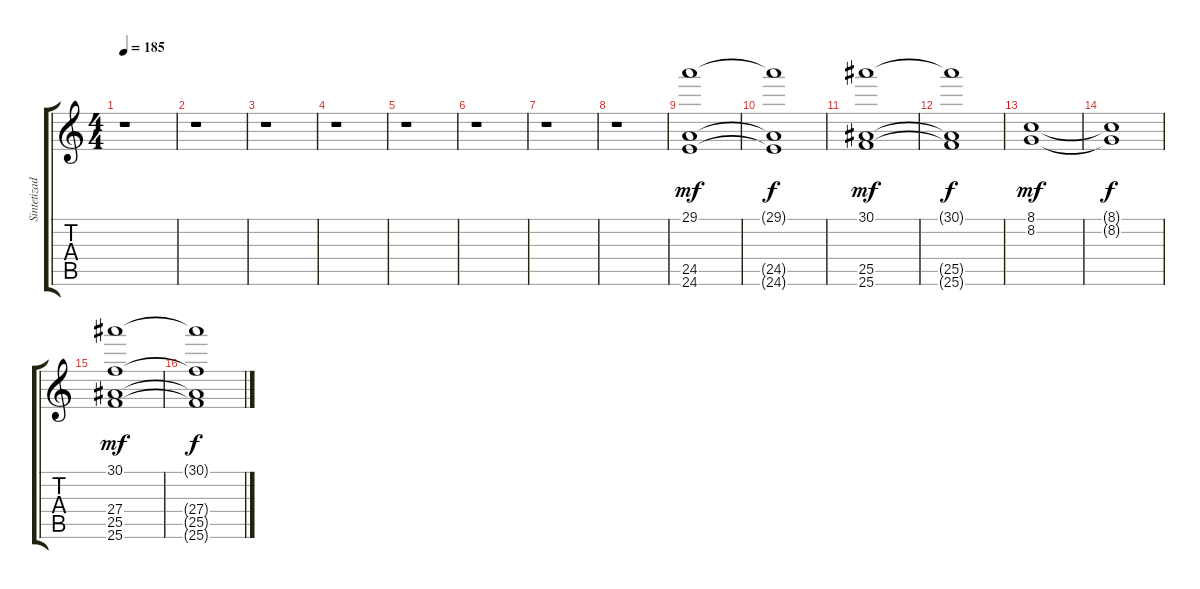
\track ("Sintetizador 3" "Sintetizad") {instrument synthstrings1}
\staff {score tabs}
\tuning (E4 B3 G3 D3 A2 E2) {hide}
\ts (4 4)
\tempo 185
\clef g2
\ks c
r.1{dy mf} |
r.1 |
r.1 |
r.1 |
r.1 |
r.1 |
r.1 |
r.1 |
(29.1 24.5 24.6).1 |
(29.1{t} 24.5{t} 24.6{t}).1{dy f} |
(30.1 25.5 25.6).1{dy mf} |
(30.1{t} 25.5{t} 25.6{t}).1{dy f} |
(8.1 8.2).1{dy mf} |
(8.1{t} 8.2{t}).1{dy f} |
(30.1 27.4 25.5 25.6).1{dy mf} |
(30.1{t} 27.4{t} 25.5{t} 25.6{t}).1{dy f}
